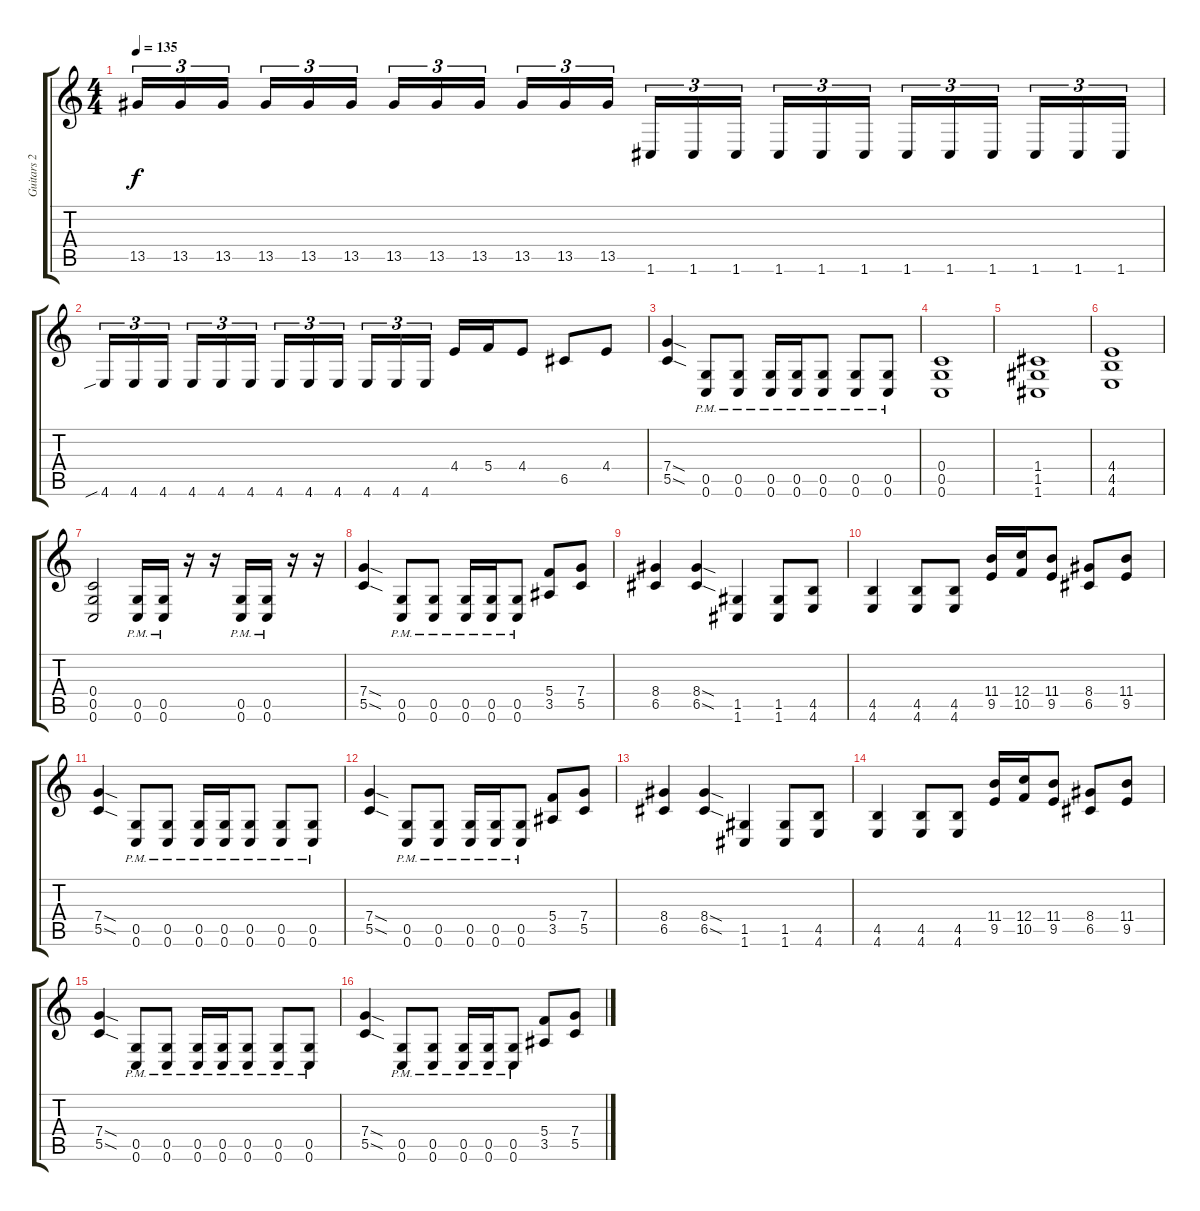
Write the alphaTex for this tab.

\track ("Guitars 2" "Guitars 2") {instrument distortionguitar}
\staff {score tabs}
\tuning (D4 A3 F3 C3 G2 C2) {hide}
\ts (4 4)
\tempo 135
\clef g2
\ks c
13.5.16{tu (3 2) dy f} 13.5.16{tu (3 2)} 13.5.16{tu (3 2) beam splitsecondary} 13.5.16{tu (3 2)} 13.5.16{tu (3 2)} 13.5.16{tu (3 2)} 13.5.16{tu (3 2)} 13.5.16{tu (3 2)} 13.5.16{tu (3 2) beam splitsecondary} 13.5.16{tu (3 2)} 13.5.16{tu (3 2)} 13.5.16{tu (3 2)} 1.6.16{tu (3 2)} 1.6.16{tu (3 2)} 1.6.16{tu (3 2) beam splitsecondary} 1.6.16{tu (3 2)} 1.6.16{tu (3 2)} 1.6.16{tu (3 2)} 1.6.16{tu (3 2)} 1.6.16{tu (3 2)} 1.6.16{tu (3 2) beam splitsecondary} 1.6.16{tu (3 2)} 1.6.16{tu (3 2)} 1.6.16{tu (3 2)} |
4.6{sib}.16{tu (3 2)} 4.6.16{tu (3 2)} 4.6.16{tu (3 2) beam splitsecondary} 4.6.16{tu (3 2)} 4.6.16{tu (3 2)} 4.6.16{tu (3 2)} 4.6.16{tu (3 2)} 4.6.16{tu (3 2)} 4.6.16{tu (3 2) beam splitsecondary} 4.6.16{tu (3 2)} 4.6.16{tu (3 2)} 4.6.16{tu (3 2)} 4.4.16 5.4.16 4.4.8 6.5.8 4.4.8 |
(7.4{sod} 5.5{sod}).4 (0.5{pm} 0.6{pm}).8 (0.5{pm} 0.6{pm}).8 (0.5{pm} 0.6{pm}).16 (0.5{pm} 0.6{pm}).16 (0.5{pm} 0.6{pm}).8 (0.5{pm} 0.6{pm}).8 (0.5{pm} 0.6{pm}).8 |
(0.4 0.5 0.6).1 |
(1.4 1.5 1.6).1 |
(4.4 4.5 4.6).1 |
(0.4 0.5 0.6).2 (0.5{pm} 0.6{pm}).16 (0.5{pm} 0.6{pm}).16 r.16 r.16 (0.5{pm} 0.6{pm}).16 (0.5{pm} 0.6{pm}).16 r.16 r.16 |
(7.4{sod} 5.5{sod}).4 (0.5{pm} 0.6{pm}).8 (0.5{pm} 0.6{pm}).8 (0.5{pm} 0.6{pm}).16 (0.5{pm} 0.6{pm}).16 (0.5{pm} 0.6{pm}).8 (5.4 3.5).8 (7.4 5.5).8 |
(8.4 6.5).4 (8.4{sod} 6.5{sod}).4 (1.5 1.6).4 (1.5 1.6).8 (4.5 4.6).8 |
(4.5 4.6).4 (4.5 4.6).8 (4.5 4.6).8 (11.4 9.5).16 (12.4 10.5).16 (11.4 9.5).8 (8.4 6.5).8 (11.4 9.5).8 |
(7.4{sod} 5.5{sod}).4 (0.5{pm} 0.6{pm}).8 (0.5{pm} 0.6{pm}).8 (0.5{pm} 0.6{pm}).16 (0.5{pm} 0.6{pm}).16 (0.5{pm} 0.6{pm}).8 (0.5{pm} 0.6{pm}).8 (0.5{pm} 0.6{pm}).8 |
(7.4{sod} 5.5{sod}).4 (0.5{pm} 0.6{pm}).8 (0.5{pm} 0.6{pm}).8 (0.5{pm} 0.6{pm}).16 (0.5{pm} 0.6{pm}).16 (0.5{pm} 0.6{pm}).8 (5.4 3.5).8 (7.4 5.5).8 |
(8.4 6.5).4 (8.4{sod} 6.5{sod}).4 (1.5 1.6).4 (1.5 1.6).8 (4.5 4.6).8 |
(4.5 4.6).4 (4.5 4.6).8 (4.5 4.6).8 (11.4 9.5).16 (12.4 10.5).16 (11.4 9.5).8 (8.4 6.5).8 (11.4 9.5).8 |
(7.4{sod} 5.5{sod}).4 (0.5{pm} 0.6{pm}).8 (0.5{pm} 0.6{pm}).8 (0.5{pm} 0.6{pm}).16 (0.5{pm} 0.6{pm}).16 (0.5{pm} 0.6{pm}).8 (0.5{pm} 0.6{pm}).8 (0.5{pm} 0.6{pm}).8 |
(7.4{sod} 5.5{sod}).4 (0.5{pm} 0.6{pm}).8 (0.5{pm} 0.6{pm}).8 (0.5{pm} 0.6{pm}).16 (0.5{pm} 0.6{pm}).16 (0.5{pm} 0.6{pm}).8 (5.4 3.5).8 (7.4 5.5).8
